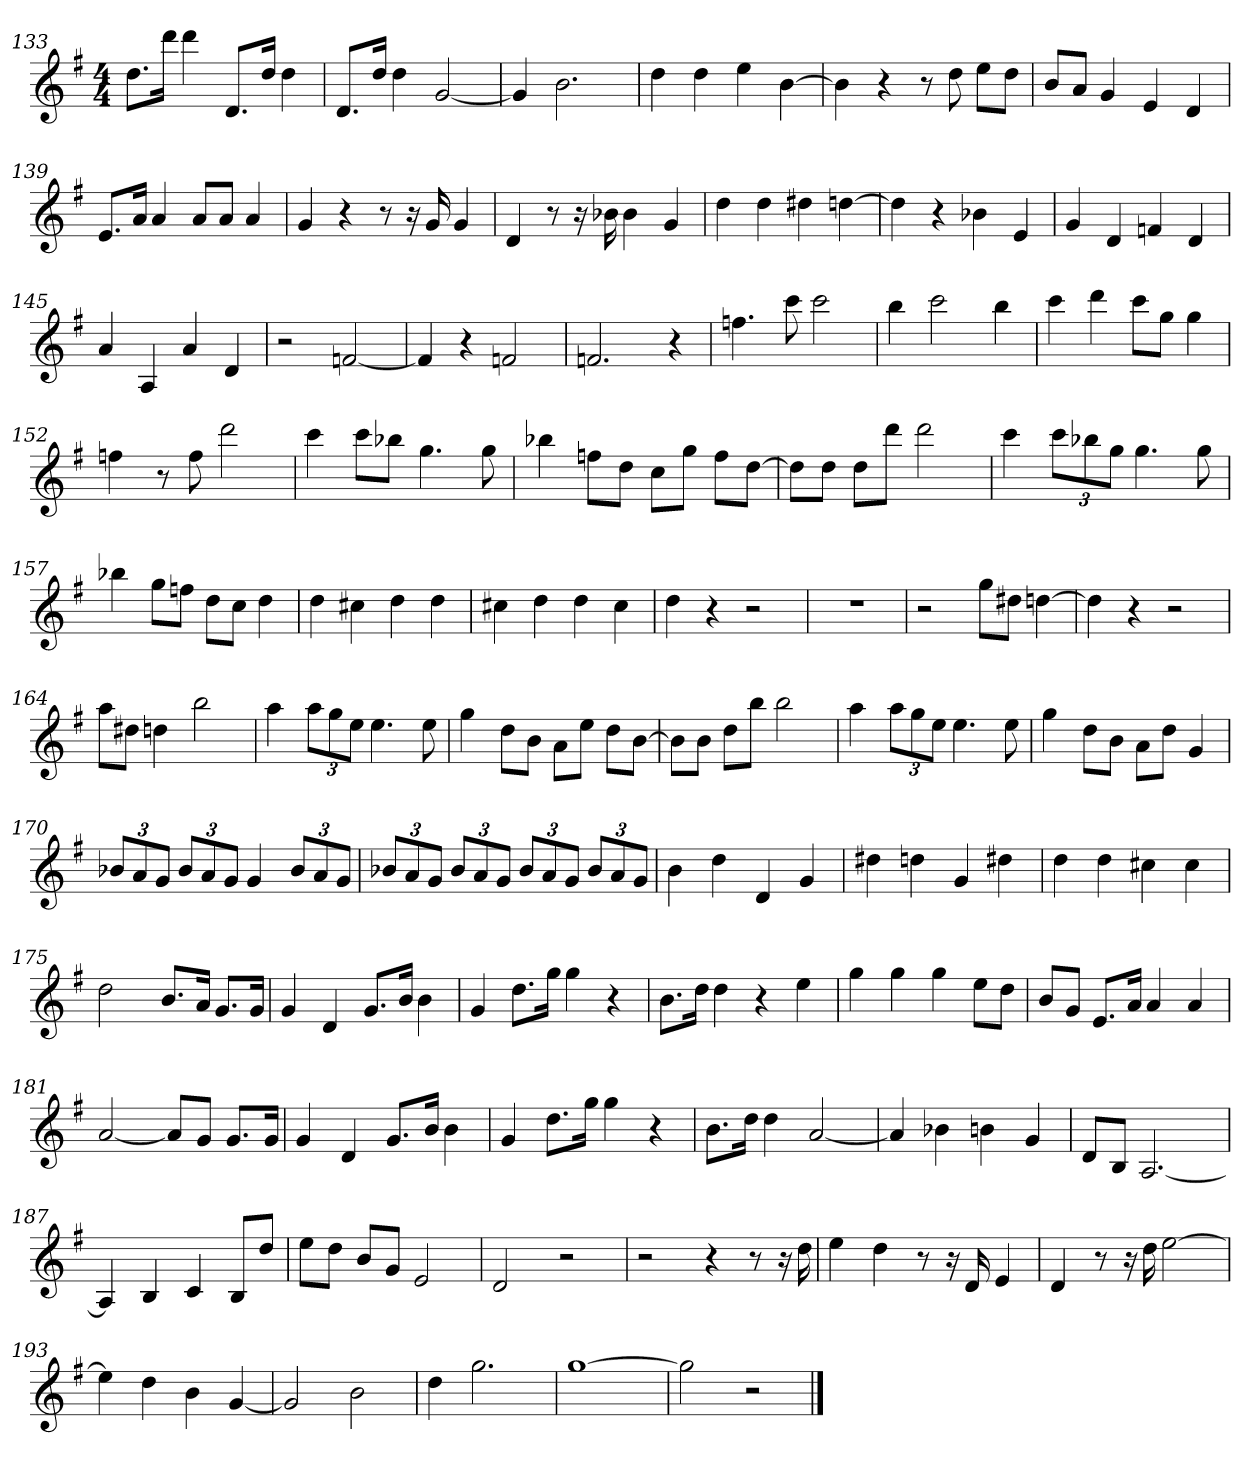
**kern
*part1
*staff1
*clefG2
*k[f#]
*G:
*M4/4
=133
8.dd\L
16ddd\Jk
4ddd
8.d/L
16dd/Jk
4dd
=134
8.d/L
16dd/Jk
4dd
[2g
=135
4g]
2.b
=136
4dd
4dd
4ee
[4b
=137
4b]
4r
8r
8dd
8ee\L
8dd\J
=138
8b/L
8a/J
4g
4e
4d
=139
8.e/L
16a/Jk
4a
8a/L
8a/J
4a
=140
4g
4r
8r
16r
16g
4g
=141
4d
8r
16r
16b-X
4b-
4g
=142
4dd
4dd
4dd#X
[4ddn
=143
4dd]
4r
4b-X
4e
=144
4g
4d
4fn
4d
=145
4a
4A
4a
4d
=146
2r
[2fn
=147
4f]
4r
2fn
=148
2.fn
4r
=149
4.ffn
8ccc
2ccc
=150
4bb
2ccc
4bb
=151
4ccc
4ddd
8ccc\L
8gg\J
4gg
=152
4ffn
8r
8ff
2ddd
=153
4ccc
8ccc\L
8bb-X\J
4.gg
8gg
=154
4bb-X
8ffn\L
8dd\J
8cc\L
8gg\J
8ff\L
[8dd\J
=155
8dd\L]
8dd\J
8dd\L
8ddd\J
2ddd
=156
4ccc
12ccc\L
12bb-X\
12gg\J
4.gg
8gg
=157
4bb-X
8gg\L
8ffn\J
8dd\L
8cc\J
4dd
=158
4dd
4cc#X
4dd
4dd
=159
4cc#X
4dd
4dd
4cc#
=160
4dd
4r
2r
=161
1r
=162
2r
8gg\L
8dd#X\J
[4ddn
=163
4dd]
4r
2r
=164
8aa\L
8dd#X\J
4ddn
2bb
=165
4aa
12aa\L
12gg\
12ee\J
4.ee
8ee
=166
4gg
8dd\L
8b\J
8a\L
8ee\J
8dd\L
[8b\J
=167
8b\L]
8b\J
8dd\L
8bb\J
2bb
=168
4aa
12aa\L
12gg\
12ee\J
4.ee
8ee
=169
4gg
8dd\L
8b\J
8a\L
8dd\J
4g
=170
12b-X/L
12a/
12g/J
12b-/L
12a/
12g/J
4g
12b-/L
12a/
12g/J
=171
12b-X/L
12a/
12g/J
12b-/L
12a/
12g/J
12b-/L
12a/
12g/J
12b-/L
12a/
12g/J
=172
4b
4dd
4d
4g
=173
4dd#X
4ddn
4g
4dd#X
=174
4dd
4dd
4cc#X
4cc#
=175
2dd
8.b/L
16a/Jk
8.g/L
16g/Jk
=176
4g
4d
8.g/L
16b/Jk
4b
=177
4g
8.dd\L
16gg\Jk
4gg
4r
=178
8.b\L
16dd\Jk
4dd
4r
4ee
=179
4gg
4gg
4gg
8ee\L
8dd\J
=180
8b/L
8g/J
8.e/L
16a/Jk
4a
4a
=181
[2a
8a/L]
8g/J
8.g/L
16g/Jk
=182
4g
4d
8.g/L
16b/Jk
4b
=183
4g
8.dd\L
16gg\Jk
4gg
4r
=184
8.b\L
16dd\Jk
4dd
[2a
=185
4a]
4b-X
4bn
4g
=186
8d/L
8B/J
[2.A
=187
4A]
4B
4c
8B/L
8dd/J
=188
8ee\L
8dd\J
8b/L
8g/J
2e
=189
2d
2r
=190
2r
4r
8r
16r
16dd
=191
4ee
4dd
8r
16r
16d
4e
=192
4d
8r
16r
16dd
[2ee
=193
4ee]
4dd
4b
[4g
=194
2g]
2b
=195
4dd
2.gg
=196
[1gg
=197
2gg]
2r
==
*-
